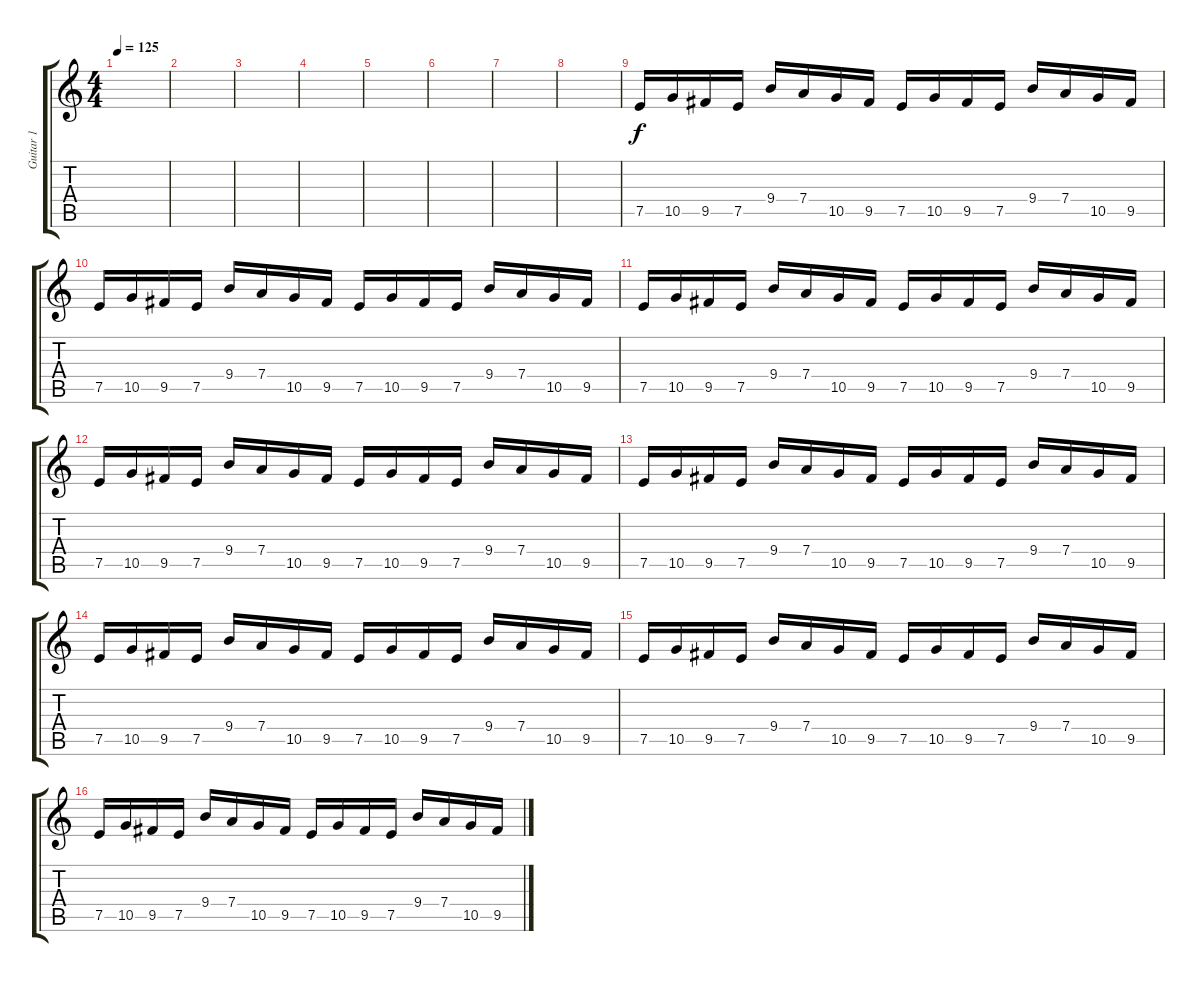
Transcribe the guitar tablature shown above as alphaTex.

\track ("Guitar 1" "Guitar 1") {instrument distortionguitar}
\staff {score tabs}
\tuning (E4 B3 G3 D3 A2 E2) {hide}
\ts (4 4)
\tempo 125
\clef g2
\ks c
|
|
|
|
|
|
|
|
7.5.16 10.5.16 9.5.16 7.5.16 9.4.16 7.4.16 10.5.16 9.5.16 7.5.16 10.5.16 9.5.16 7.5.16 9.4.16 7.4.16 10.5.16 9.5.16 |
7.5.16 10.5.16 9.5.16 7.5.16 9.4.16 7.4.16 10.5.16 9.5.16 7.5.16 10.5.16 9.5.16 7.5.16 9.4.16 7.4.16 10.5.16 9.5.16 |
7.5.16 10.5.16 9.5.16 7.5.16 9.4.16 7.4.16 10.5.16 9.5.16 7.5.16 10.5.16 9.5.16 7.5.16 9.4.16 7.4.16 10.5.16 9.5.16 |
7.5.16 10.5.16 9.5.16 7.5.16 9.4.16 7.4.16 10.5.16 9.5.16 7.5.16 10.5.16 9.5.16 7.5.16 9.4.16 7.4.16 10.5.16 9.5.16 |
7.5.16 10.5.16 9.5.16 7.5.16 9.4.16 7.4.16 10.5.16 9.5.16 7.5.16 10.5.16 9.5.16 7.5.16 9.4.16 7.4.16 10.5.16 9.5.16 |
7.5.16 10.5.16 9.5.16 7.5.16 9.4.16 7.4.16 10.5.16 9.5.16 7.5.16 10.5.16 9.5.16 7.5.16 9.4.16 7.4.16 10.5.16 9.5.16 |
7.5.16 10.5.16 9.5.16 7.5.16 9.4.16 7.4.16 10.5.16 9.5.16 7.5.16 10.5.16 9.5.16 7.5.16 9.4.16 7.4.16 10.5.16 9.5.16 |
7.5.16 10.5.16 9.5.16 7.5.16 9.4.16 7.4.16 10.5.16 9.5.16 7.5.16 10.5.16 9.5.16 7.5.16 9.4.16 7.4.16 10.5.16 9.5.16
